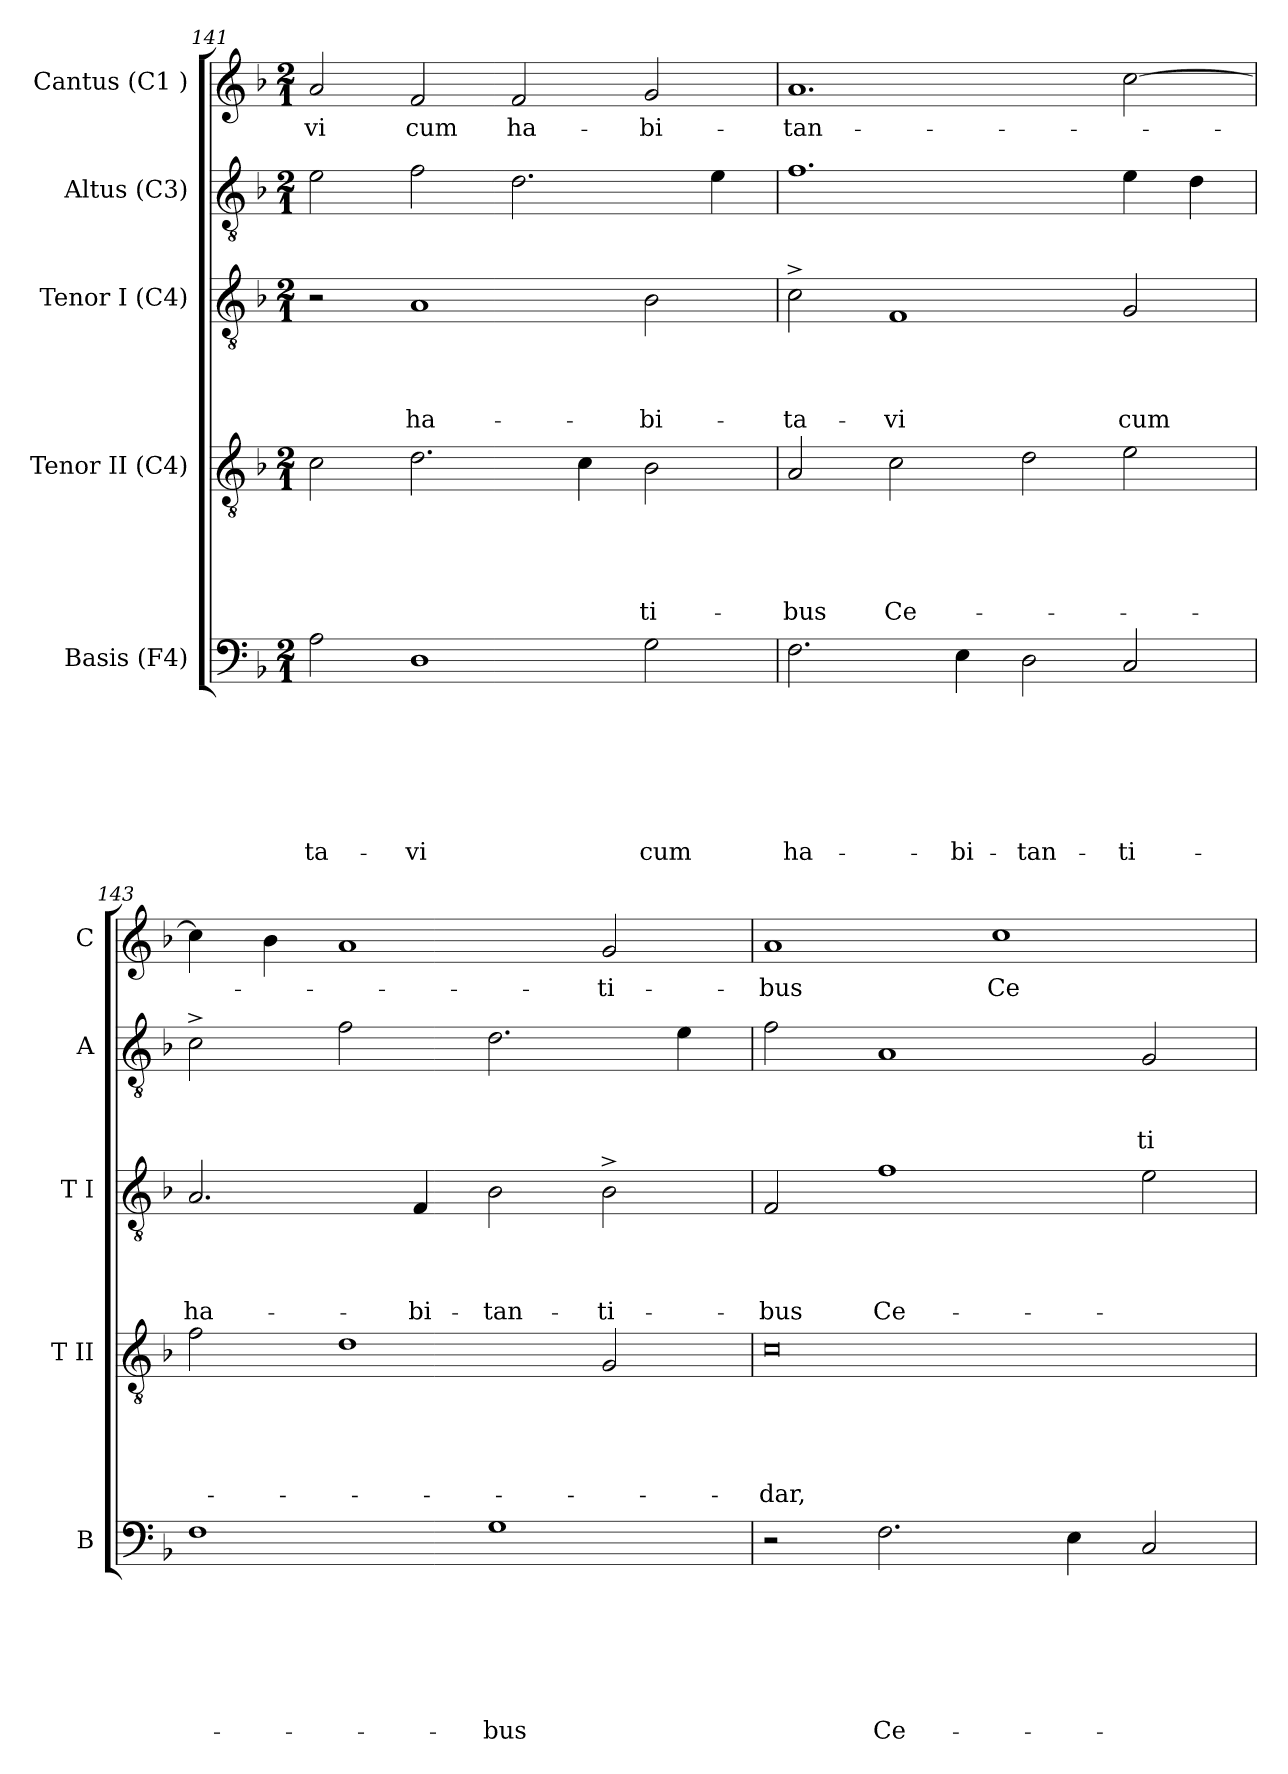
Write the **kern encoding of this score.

**kern	**text	**text	**text	**text	**text	**text	**text	**kern	**text	**text	**text	**text	**text	**kern	**text	**text	**text	**text	**kern	**text	**text	**text	**kern	**text
*part5	*part5	*part5	*part5	*part5	*part5	*part5	*part5	*part4	*part4	*part4	*part4	*part4	*part4	*part3	*part3	*part3	*part3	*part3	*part2	*part2	*part2	*part2	*part1	*part1
*staff5	*staff5	*staff5	*staff5	*staff5	*staff5	*staff5	*staff5	*staff4	*staff4	*staff4	*staff4	*staff4	*staff4	*staff3	*staff3	*staff3	*staff3	*staff3	*staff2	*staff2	*staff2	*staff2	*staff1	*staff1
*I"Basis (F4)	*	*	*	*	*	*	*	*I"Tenor II (C4)	*	*	*	*	*	*I"Tenor I (C4)	*	*	*	*	*I"Altus (C3)	*	*	*	*I"Cantus (C1 )	*
*I'B	*	*	*	*	*	*	*	*I'T II	*	*	*	*	*	*I'T I	*	*	*	*	*I'A	*	*	*	*I'C	*
*clefF4	*	*	*	*	*	*	*	*clefGv2	*	*	*	*	*	*clefGv2	*	*	*	*	*clefGv2	*	*	*	*clefG2	*
*k[b-]	*	*	*	*	*	*	*	*k[b-]	*	*	*	*	*	*k[b-]	*	*	*	*	*k[b-]	*	*	*	*k[b-]	*
*F:	*	*	*	*	*	*	*	*F:	*	*	*	*	*	*F:	*	*	*	*	*F:	*	*	*	*F:	*
*M2/1	*	*	*	*	*	*	*	*M2/1	*	*	*	*	*	*M2/1	*	*	*	*	*M2/1	*	*	*	*M2/1	*
=141	=141	=141	=141	=141	=141	=141	=141	=141	=141	=141	=141	=141	=141	=141	=141	=141	=141	=141	=141	=141	=141	=141	=141	=141
!	!	!	!	!	!	!	!LO:LY:b	!	!	!	!	!	!	!	!	!	!	!	!	!	!	!	!	!LO:LY:b
2A\	.	.	.	.	.	.	-ta-	2c\	.	.	.	.	.	2r	.	.	.	.	2e\	.	.	.	2a/	-vi
!	!	!	!	!	!	!	!LO:LY:b	!	!	!	!	!	!	!	!	!	!	!LO:LY:b	!	!	!	!	!	!LO:LY:b
1D	.	.	.	.	.	.	-vi	2.d\	.	.	.	.	.	1A	.	.	.	ha-	2f\	.	.	.	2f/	cum
!	!	!	!	!	!	!	!	!	!	!	!	!	!	!	!	!	!	!	!	!	!	!	!	!LO:LY:b
.	.	.	.	.	.	.	.	.	.	.	.	.	.	.	.	.	.	.	2.d\	.	.	.	2f/	ha-
.	.	.	.	.	.	.	.	4c\	.	.	.	.	.	.	.	.	.	.	.	.	.	.	.	.
!	!	!	!	!	!	!	!LO:LY:b	!	!	!	!	!	!LO:LY:b	!	!	!	!	!LO:LY:b	!	!	!	!	!	!LO:LY:b
2G\	.	.	.	.	.	.	cum	2B-\	.	.	.	.	-ti-	2B-\	.	.	.	-bi-	.	.	.	.	2g/	-bi-
.	.	.	.	.	.	.	.	.	.	.	.	.	.	.	.	.	.	.	4e\	.	.	.	.	.
!!LO:LB:g=z
=142	=142	=142	=142	=142	=142	=142	=142	=142	=142	=142	=142	=142	=142	=142	=142	=142	=142	=142	=142	=142	=142	=142	=142	=142
!	!	!	!	!	!	!	!LO:LY:b	!	!	!	!	!	!LO:LY:b	!	!	!	!	!LO:LY:b	!	!	!	!	!	!LO:LY:b
2.F\	.	.	.	.	.	.	ha-	2A/	.	.	.	.	-bus	2c^>\	.	.	.	-ta-	1.f	.	.	.	1.a	-tan-
!	!	!	!	!	!	!	!	!	!	!	!	!	!LO:LY:b	!	!	!	!	!LO:LY:b	!	!	!	!	!	!
.	.	.	.	.	.	.	.	2c\	.	.	.	.	Ce-	1F	.	.	.	-vi	.	.	.	.	.	.
!	!	!	!	!	!	!	!LO:LY:b	!	!	!	!	!	!	!	!	!	!	!	!	!	!	!	!	!
4E\	.	.	.	.	.	.	-bi-	.	.	.	.	.	.	.	.	.	.	.	.	.	.	.	.	.
!	!	!	!	!	!	!	!LO:LY:b:rj	!	!	!	!	!	!	!	!	!	!	!	!	!	!	!	!	!
2D\	.	.	.	.	.	.	-tan-	2d\	.	.	.	.	.	.	.	.	.	.	.	.	.	.	.	.
!	!	!	!	!	!	!	!LO:LY:b	!	!	!	!	!	!	!	!	!	!	!LO:LY:b	!	!	!	!	!	!
2C/	.	.	.	.	.	.	-ti-	2e\	.	.	.	.	.	2G/	.	.	.	cum	4e\	.	.	.	[>2cc\	.
.	.	.	.	.	.	.	.	.	.	.	.	.	.	.	.	.	.	.	4d\	.	.	.	.	.
=143	=143	=143	=143	=143	=143	=143	=143	=143	=143	=143	=143	=143	=143	=143	=143	=143	=143	=143	=143	=143	=143	=143	=143	=143
!	!	!	!	!	!	!	!	!	!	!	!	!	!	!	!	!	!	!LO:LY:b	!	!	!	!	!	!
1F	.	.	.	.	.	.	.	2f\	.	.	.	.	.	2.A/	.	.	.	ha-	2c^>\	.	.	.	4cc\]	.
.	.	.	.	.	.	.	.	.	.	.	.	.	.	.	.	.	.	.	.	.	.	.	4b-\	.
.	.	.	.	.	.	.	.	1d	.	.	.	.	.	.	.	.	.	.	2f\	.	.	.	1a	.
!	!	!	!	!	!	!	!	!	!	!	!	!	!	!	!	!	!	!LO:LY:b	!	!	!	!	!	!
.	.	.	.	.	.	.	.	.	.	.	.	.	.	4F/	.	.	.	-bi-	.	.	.	.	.	.
!	!	!	!	!	!	!	!LO:LY:b	!	!	!	!	!	!	!	!	!	!	!LO:LY:b:rj	!	!	!	!	!	!
1G	.	.	.	.	.	.	-bus	.	.	.	.	.	.	2B-\	.	.	.	-tan-	2.d\	.	.	.	.	.
!	!	!	!	!	!	!	!	!	!	!	!	!	!	!	!	!	!	!LO:LY:b	!	!	!	!	!	!LO:LY:b
.	.	.	.	.	.	.	.	2G/	.	.	.	.	.	2B-^>\	.	.	.	-ti-	.	.	.	.	2g/	-ti-
.	.	.	.	.	.	.	.	.	.	.	.	.	.	.	.	.	.	.	4e\	.	.	.	.	.
=144	=144	=144	=144	=144	=144	=144	=144	=144	=144	=144	=144	=144	=144	=144	=144	=144	=144	=144	=144	=144	=144	=144	=144	=144
!	!	!	!	!	!	!	!	!	!	!	!	!	!LO:LY:b	!	!	!	!	!LO:LY:b	!	!	!	!	!	!LO:LY:b
2r	.	.	.	.	.	.	.	0c	.	.	.	.	-dar,	2F/	.	.	.	-bus	2f\	.	.	.	1a	-bus
!	!	!	!	!	!	!	!LO:LY:b	!	!	!	!	!	!	!	!	!	!	!LO:LY:b	!	!	!	!	!	!
2.F\	.	.	.	.	.	.	Ce-	.	.	.	.	.	.	1f	.	.	.	Ce-	1A	.	.	.	.	.
!	!	!	!	!	!	!	!	!	!	!	!	!	!	!	!	!	!	!	!	!	!	!	!	!LO:LY:b
.	.	.	.	.	.	.	.	.	.	.	.	.	.	.	.	.	.	.	.	.	.	.	1cc	Ce-
4E\	.	.	.	.	.	.	.	.	.	.	.	.	.	.	.	.	.	.	.	.	.	.	.	.
!	!	!	!	!	!	!	!	!	!	!	!	!	!	!	!	!	!	!	!	!	!	!LO:LY:b	!	!
2C/	.	.	.	.	.	.	.	.	.	.	.	.	.	2e\	.	.	.	.	2G/	.	.	-ti-	.	.
=	=	=	=	=	=	=	=	=	=	=	=	=	=	=	=	=	=	=	=	=	=	=	=	=
*-	*-	*-	*-	*-	*-	*-	*-	*-	*-	*-	*-	*-	*-	*-	*-	*-	*-	*-	*-	*-	*-	*-	*-	*-
